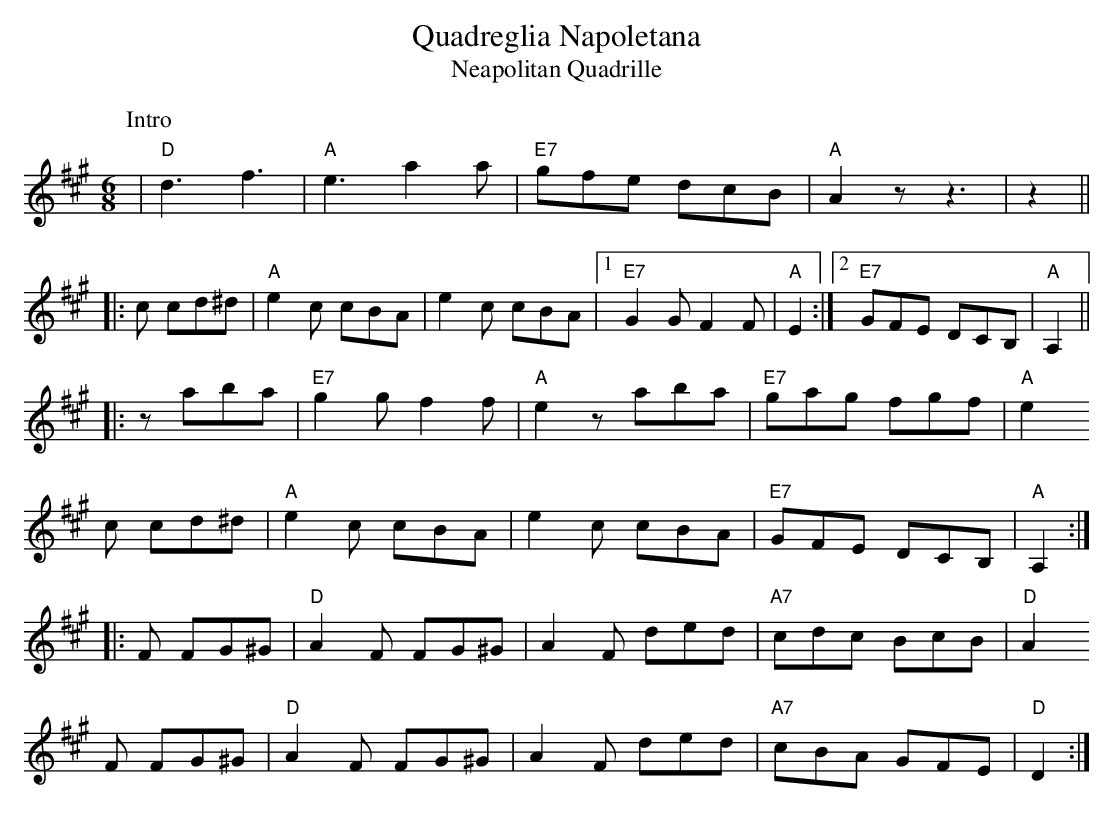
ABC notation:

X:1
T: Quadreglia Napoletana
T: Neapolitan Quadrille
M: 6/8
L: 1/8
K: A
P: Intro
| "D"d3 f3 | "A"e3 a2a | "E7"gfe dcB | "A"A2z z3 | z2 ||
|: c cd^d | "A"e2c cBA | e2c cBA |1 "E7"G2G F2F | "A"E2 :|2 "E7"GFE DCB, | "A"A,2 ||
|: z aba | "E7"g2g f2f | "A"e2z aba | "E7"gag fgf | "A"e2
c cd^d | "A"e2c cBA | e2c cBA | "E7"GFE DCB, | "A"A,2 :|
|: F FG^G | "D"A2F FG^G | A2F ded | "A7"cdc BcB | "D"A2
F FG^G | "D"A2F FG^G | A2F ded | "A7"cBA GFE | "D"D2 :|
